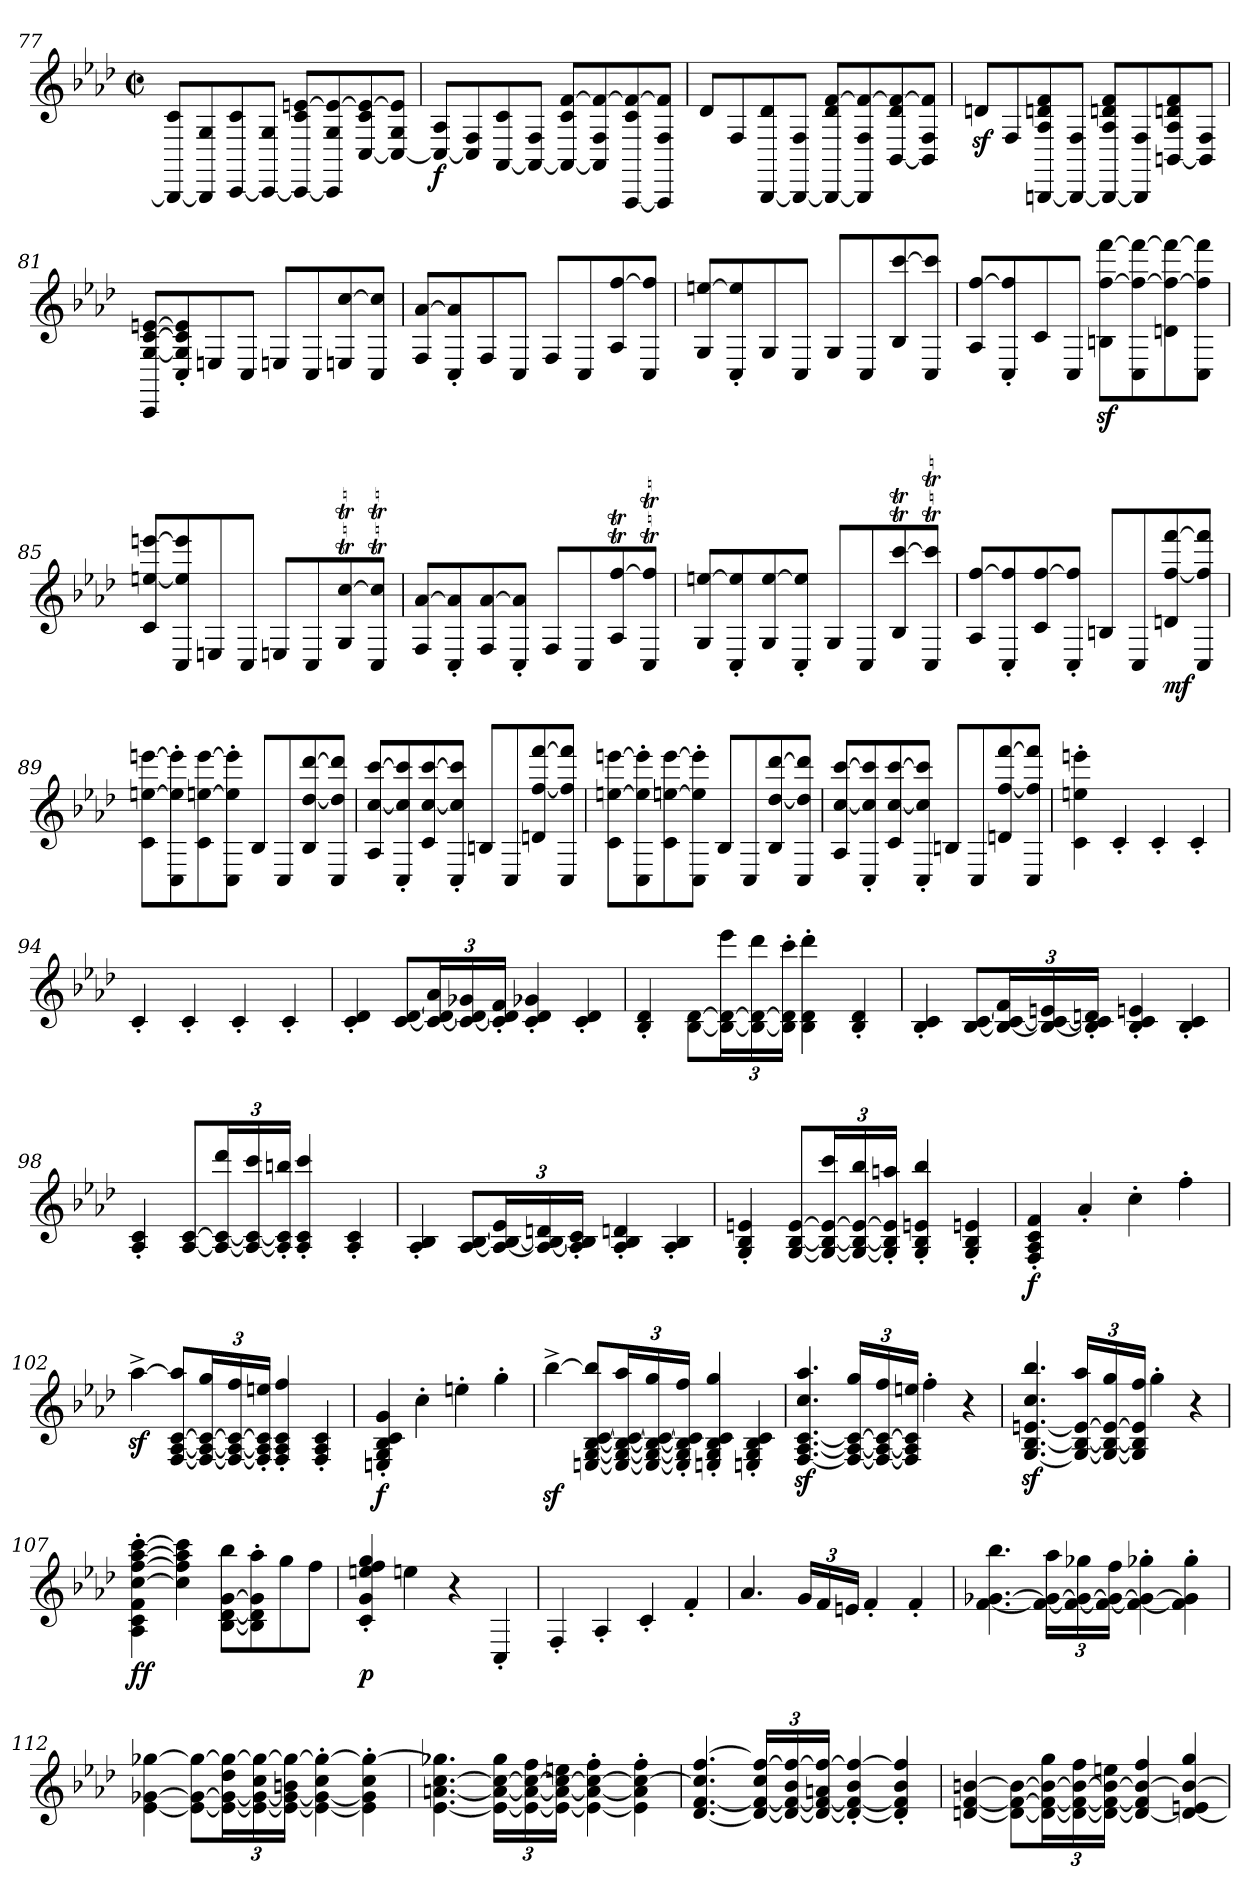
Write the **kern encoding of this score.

**kern	**dynam
*part1	*part1
*staff1	*staff1
*clefG2	*
*k[b-e-a-d-]	*
*A-:	*
*M2/2	*
*met(c|)	*
=77	=77
8BBB-_ 8cL	.
8BBB-] 8G	.
[8CC 8c	.
8CC_ 8GJ	.
8CC_ 8c [8enL	.
8CC] 8G 8e_	.
[8C 8c 8e_	.
8C_ 8G 8e]J	.
=78	=78
8C_ 8A-L	f
8C] 8F	.
[8AA- 8c	.
8AA-_ 8FJ	.
8AA-_ 8c [8fL	.
8AA-] 8F 8f_	.
[8AAA- 8c 8f_	.
8AAA-] 8F 8f]J	.
=79	=79
8d-L	.
8F	.
[8BBB- 8d-	.
8BBB-_ 8FJ	.
8BBB-_ 8d- [8fL	.
8BBB-] 8F 8f_	.
[8BB- 8d- 8f_	.
8BB-] 8F 8f]J	.
=80	=80
8dnzL	.
8F	.
[8BBBn 8A- 8dn 8f	.
8BBB_ 8FJ	.
8BBB_ 8A- 8dn 8fL	.
8BBB] 8F	.
[8BBn 8A- 8dn 8f	.
8BB] 8FJ	.
=81	=81
8CC [8G [8c [8enL	.
8C' 8G]' 8c]' 8e]'	.
8En	.
8CJ	.
8EnL	.
8C	.
8En [8cc	.
8C 8cc]J	.
=82	=82
8F [8a-L	.
8C' 8a-]'	.
8F	.
8CJ	.
8FL	.
8C	.
8A- [8ff	.
8C 8ff]J	.
=83	=83
8G [8eenL	.
8C' 8ee]'	.
8G	.
8CJ	.
8GL	.
8C	.
8B- [8ccc	.
8C 8ccc]J	.
=84	=84
8A- [8ffL	.
8C' 8ff]'	.
8c	.
8CJ	.
8Bnz [8ffz [8fffzL	.
8C 8ff_ 8fff_	.
8dn 8ff_ 8fff_	.
8C 8ff] 8fff]J	.
=85	=85
8c [8een [8eeenL	.
8C 8ee] 8eee]	.
8En	.
8CJ	.
8EnL	.
8C	.
8GT [8ccT	.
8CT 8cc]TJ	.
=86	=86
8F [8a-L	.
8C' 8a-]'	.
8F [8a-	.
8C' 8a-]'J	.
8FL	.
8C	.
8A-T [8ffT	.
8CT 8ff]TJ	.
=87	=87
8G [8eenL	.
8C' 8ee]'	.
8G [8ee	.
8C' 8ee]'J	.
8GL	.
8C	.
8B-T [8cccT	.
8CT 8ccc]TJ	.
=88	=88
8A- [8ffL	.
8C' 8ff]'	.
8c [8ff	.
8C' 8ff]'J	.
8BnL	.
8C	.
8dn [8ff [8fff	mf
8C 8ff] 8fff]J	.
=89	=89
8c [8een [8eeenL	.
8C' 8ee]' 8eee]'	.
8c [8een [8eee	.
8C' 8ee]' 8eee]'J	.
8B-L	.
8C	.
8B- [8dd- [8ddd-	.
8C 8dd-] 8ddd-]J	.
=90	=90
8A- [8cc [8cccL	.
8C' 8cc]' 8ccc]'	.
8c [8cc [8ccc	.
8C' 8cc]' 8ccc]'J	.
8BnL	.
8C	.
8dn [8ff [8fff	.
8C 8ff] 8fff]J	.
=91	=91
8c [8een [8eeenL	.
8C' 8ee]' 8eee]'	.
8c [8een [8eee	.
8C' 8ee]' 8eee]'J	.
8B-L	.
8C	.
8B- [8dd- [8ddd-	.
8C 8dd-] 8ddd-]J	.
=92	=92
8A- [8cc [8cccL	.
8C' 8cc]' 8ccc]'	.
8c [8cc [8ccc	.
8C' 8cc]' 8ccc]'J	.
8BnL	.
8C	.
8dn [8ff [8fff	.
8C 8ff] 8fff]J	.
=93	=93
4c' 4een' 4eeen'	.
4c'	.
4c'	.
4c'	.
=94	=94
4c'	.
4c'	.
4c'	.
4c'	.
=95	=95
4c' 4d-'	.
[8c [8d-L	.
24c_ 24d-_ 24a-L	.
24c_ 24d-_ 24g-X	.
24c]' 24d-]' 24f'JJ	.
4c' 4d-' 4g-X'	.
4c' 4d-'	.
=96	=96
4B-' 4d-'	.
[8B- [8d-L	.
24B-_ 24d-_ 24eee-L	.
24B-_ 24d-_ 24ddd-	.
24B-]' 24d-]' 24ccc'JJ	.
4B-' 4d-' 4ddd-'	.
4B-' 4d-'	.
=97	=97
4B-' 4c'	.
[8B- [8cL	.
24B-_ 24c_ 24fL	.
24B-_ 24c_ 24en	.
24B-]' 24c]' 24dn'JJ	.
4B-' 4c' 4en'	.
4B-' 4c'	.
=98	=98
4A-' 4c'	.
[8A- [8cL	.
24A-_ 24c_ 24ddd-L	.
24A-_ 24c_ 24ccc	.
24A-]' 24c]' 24bbn'JJ	.
4A-' 4c' 4ccc'	.
4A-' 4c'	.
=99	=99
4A-' 4B-'	.
[8A- [8B-L	.
24A-_ 24B-_ 24e-L	.
24A-_ 24B-_ 24dn	.
24A-]' 24B-]' 24c'JJ	.
4A-' 4B-' 4dn'	.
4A-' 4B-'	.
=100	=100
4G' 4B-' 4en'	.
[8G [8B- [8eL	.
24G_ 24B-_ 24e_ 24cccL	.
24G_ 24B-_ 24e_ 24bb-	.
24G]' 24B-]' 24e]' 24aan'JJ	.
4G' 4B-' 4en' 4bb-'	.
4G' 4B-' 4en'	.
=101	=101
4F' 4A-' 4c' 4f'	f
4a-'	.
4cc'	.
4ff'	.
=102	=102
[4aa-z^	.
[8F [8A- [8c 8aa-]L	.
24F_ 24A-_ 24c_ 24ggL	.
24F_ 24A-_ 24c_ 24ff	.
24F]' 24A-]' 24c]' 24een'JJ	.
4F' 4A-' 4c' 4ff'	.
4F' 4A-' 4c'	.
=103	=103
4En' 4G' 4B-' 4c' 4g'	f
4cc'	.
4een'	.
4gg'	.
=104	=104
[4bb-z^	.
[8En [8G [8B- [8c 8bb-]L	.
24E_ 24G_ 24B-_ 24c_ 24aa-L	.
24E_ 24G_ 24B-_ 24c_ 24gg	.
24E]' 24G]' 24B-]' 24c]' 24ff'JJ	.
4En' 4G' 4B-' 4c' 4gg'	.
4En' 4G' 4B-' 4c'	.
=105	=105
[4.Fz [4.A-z [4.cz 4.ccz 4.aa-z	.
24F_ 24A-_ 24c_ 24ggLL	.
24F_ 24A-_ 24c_ 24ff	.
24F] 24A-] 24c] 24eenJJ	.
4ff'	.
4r	.
=106	=106
[4.Gz [4.B-z [4.enz 4.ccz 4.bb-z	.
24G_ 24B-_ 24e_ 24aa-LL	.
24G_ 24B-_ 24e_ 24gg	.
24G] 24B-] 24e] 24ffJJ	.
4gg'	.
4r	.
=107	=107
4A-' 4c' 4f' [4cc' [4ff' [4aa-' [4ccc'	ff
4cc] 4ff] 4aa-] 4ccc]	.
[8B- [8d- [8g 8bb-L	.
8B-]' 8d-]' 8g]' 8aa-'	.
8gg	.
8ffJ	.
=108	=108
4c' 4g' 4een' 4ff' 4gg'	p
4een	.
4r	.
4C'	.
=109	=109
4F'	.
4A-'	.
4c'	.
4f'	.
=110	=110
4.a-	.
24gLL	.
24f	.
24enJJ	.
4f'	.
4f'	.
=111	=111
[4.f [4.g-X 4.bb-	.
24f_ 24g-_ 24aa-LL	.
24f_ 24g-_ 24gg-X	.
24f_ 24g-_ 24ffJJ	.
4f_' 4g-_' 4gg-X'	.
4f]' 4g-]' 4gg-'	.
=112	=112
[4e- [4g-X [4gg-X	.
8e-_ 8g-_ 8gg-_L	.
24e-_ 24g-_ 24dd- 24gg-_L	.
24e-_ 24g-_ 24cc 24gg-_	.
24e-_ 24g-_ 24bn 24gg-_JJ	.
4e-_' 4g-_' 4cc' 4gg-_'	.
4e-]' 4g-]' 4cc' 4gg-_'	.
=113	=113
[4.e- [4.an [4.cc 4.gg-X]	.
24e-_ 24a_ 24cc_ 24gg-LL	.
24e-_ 24a_ 24cc_ 24ff	.
24e-_ 24a_ 24cc_ 24eenJJ	.
4e-_' 4a_' 4cc_' 4ff'	.
4e-]' 4a]' 4cc_' 4ff'	.
=114	=114
[4.d- [4.f 4.cc] [4.ff	.
24d-_ 24f_ 24cc 24ff_LL	.
24d-_ 24f_ 24b- 24ff_	.
24d-_ 24f_ 24an 24ff_JJ	.
4d-_' 4f_' 4b-' 4ff_'	.
4d-]' 4f]' 4b-' 4ff]'	.
=115	=115
[4dn [4f [4bn	.
8d_ 8f_ 8b_L	.
24d_ 24f_ 24b_ 24ggL	.
24d_ 24f_ 24b_ 24ff	.
24d_ 24f_ 24b_ 24eenJJ	.
4d_ 4f] 4b_ 4ff	.
4d_ 4en 4b_ 4gg	.
=	=
*-	*-
